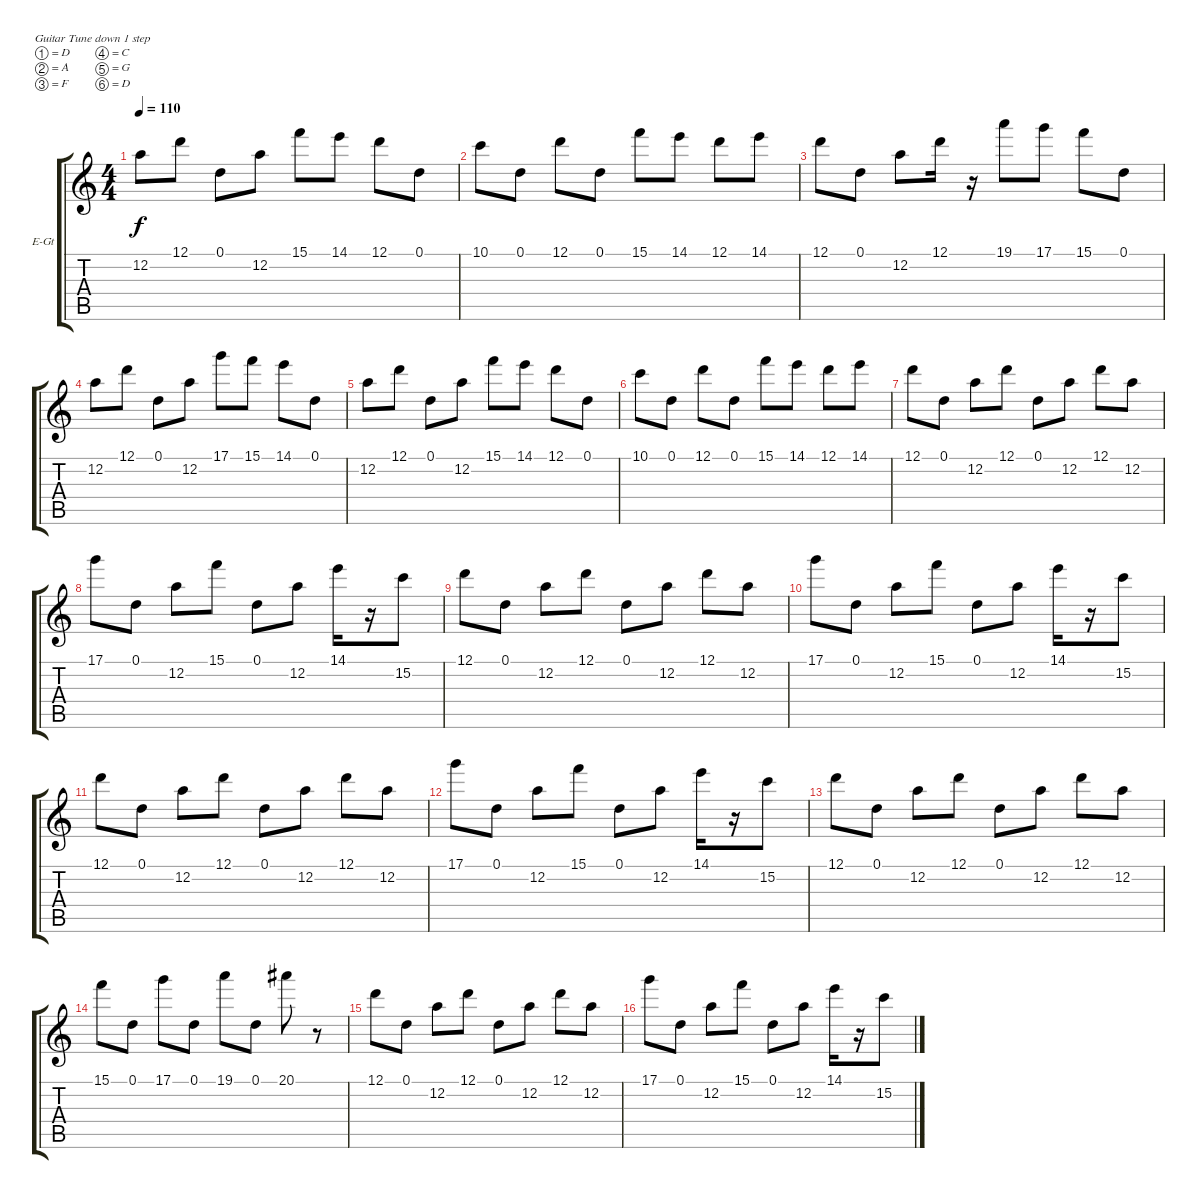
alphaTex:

\bracketExtendMode groupsimilarinstruments
\firstSystemTrackNameOrientation horizontal
\otherSystemsTrackNameOrientation horizontal
\track ("Guitar - Lead" "E-Gt") {instrument overdrivenguitar}
\staff {score tabs}
\tuning (D4 A3 F3 C3 G2 D2)
\ts (4 4)
\tempo 110
\clef g2
\ks c
12.2.8{dy f} 12.1.8 0.1.8 12.2.8 15.1.8 14.1.8 12.1.8 0.1.8 |
10.1.8 0.1.8 12.1.8 0.1.8 15.1.8 14.1.8 12.1.8 14.1.8 |
12.1.8 0.1.8 12.2.8 12.1.16 r.16 19.1.8 17.1.8 15.1.8 0.1.8 |
12.2.8 12.1.8 0.1.8 12.2.8 17.1.8 15.1.8 14.1.8 0.1.8 |
12.2.8 12.1.8 0.1.8 12.2.8 15.1.8 14.1.8 12.1.8 0.1.8 |
10.1.8 0.1.8 12.1.8 0.1.8 15.1.8 14.1.8 12.1.8 14.1.8 |
12.1.8 0.1.8 12.2.8 12.1.8 0.1.8 12.2.8 12.1.8 12.2.8 |
17.1.8 0.1.8 12.2.8 15.1.8 0.1.8 12.2.8 14.1.16 r.16 15.2.8 |
12.1.8 0.1.8 12.2.8 12.1.8 0.1.8 12.2.8 12.1.8 12.2.8 |
17.1.8 0.1.8 12.2.8 15.1.8 0.1.8 12.2.8 14.1.16 r.16 15.2.8 |
12.1.8 0.1.8 12.2.8 12.1.8 0.1.8 12.2.8 12.1.8 12.2.8 |
17.1.8 0.1.8 12.2.8 15.1.8 0.1.8 12.2.8 14.1.16 r.16 15.2.8 |
12.1.8 0.1.8 12.2.8 12.1.8 0.1.8 12.2.8 12.1.8 12.2.8 |
15.1.8 0.1.8 17.1.8 0.1.8 19.1.8 0.1.8 20.1.8 r.8 |
12.1.8 0.1.8 12.2.8 12.1.8 0.1.8 12.2.8 12.1.8 12.2.8 |
17.1.8 0.1.8 12.2.8 15.1.8 0.1.8 12.2.8 14.1.16 r.16 15.2.8
